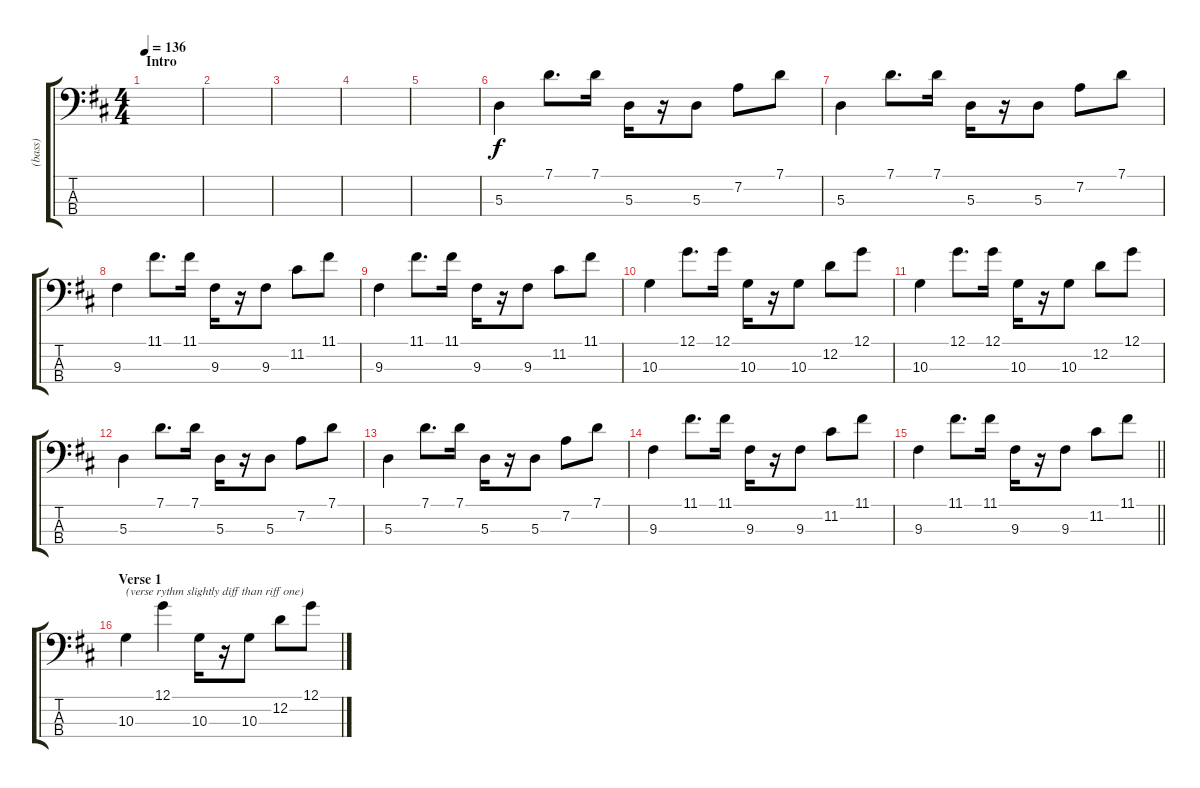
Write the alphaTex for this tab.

\track ("(bass)" "(bass)") {instrument electricbasspick}
\staff {score tabs}
\tuning (G2 D2 A1 D1) {hide}
\ts (4 4)
\section ("" "Intro")
\tempo 136
\clef f4
\ks d
|
|
|
|
|
5.3.4 7.1.8{d} 7.1.16 5.3.16 r.16 5.3.8 7.2.8 7.1.8 |
5.3.4 7.1.8{d} 7.1.16 5.3.16 r.16 5.3.8 7.2.8 7.1.8 |
9.3.4 11.1.8{d} 11.1.16 9.3.16 r.16 9.3.8 11.2.8 11.1.8 |
9.3.4 11.1.8{d} 11.1.16 9.3.16 r.16 9.3.8 11.2.8 11.1.8 |
10.3.4 12.1.8{d} 12.1.16 10.3.16 r.16 10.3.8 12.2.8 12.1.8 |
10.3.4 12.1.8{d} 12.1.16 10.3.16 r.16 10.3.8 12.2.8 12.1.8 |
5.3.4 7.1.8{d} 7.1.16 5.3.16 r.16 5.3.8 7.2.8 7.1.8 |
5.3.4 7.1.8{d} 7.1.16 5.3.16 r.16 5.3.8 7.2.8 7.1.8 |
9.3.4 11.1.8{d} 11.1.16 9.3.16 r.16 9.3.8 11.2.8 11.1.8 |
\barLineRight lightlight
9.3.4 11.1.8{d} 11.1.16 9.3.16 r.16 9.3.8 11.2.8 11.1.8 |
\section ("" "Verse 1")
10.3.4{txt "(verse rythm slightly diff than riff one)"} 12.1.4 10.3.16 r.16 10.3.8 12.2.8 12.1.8
